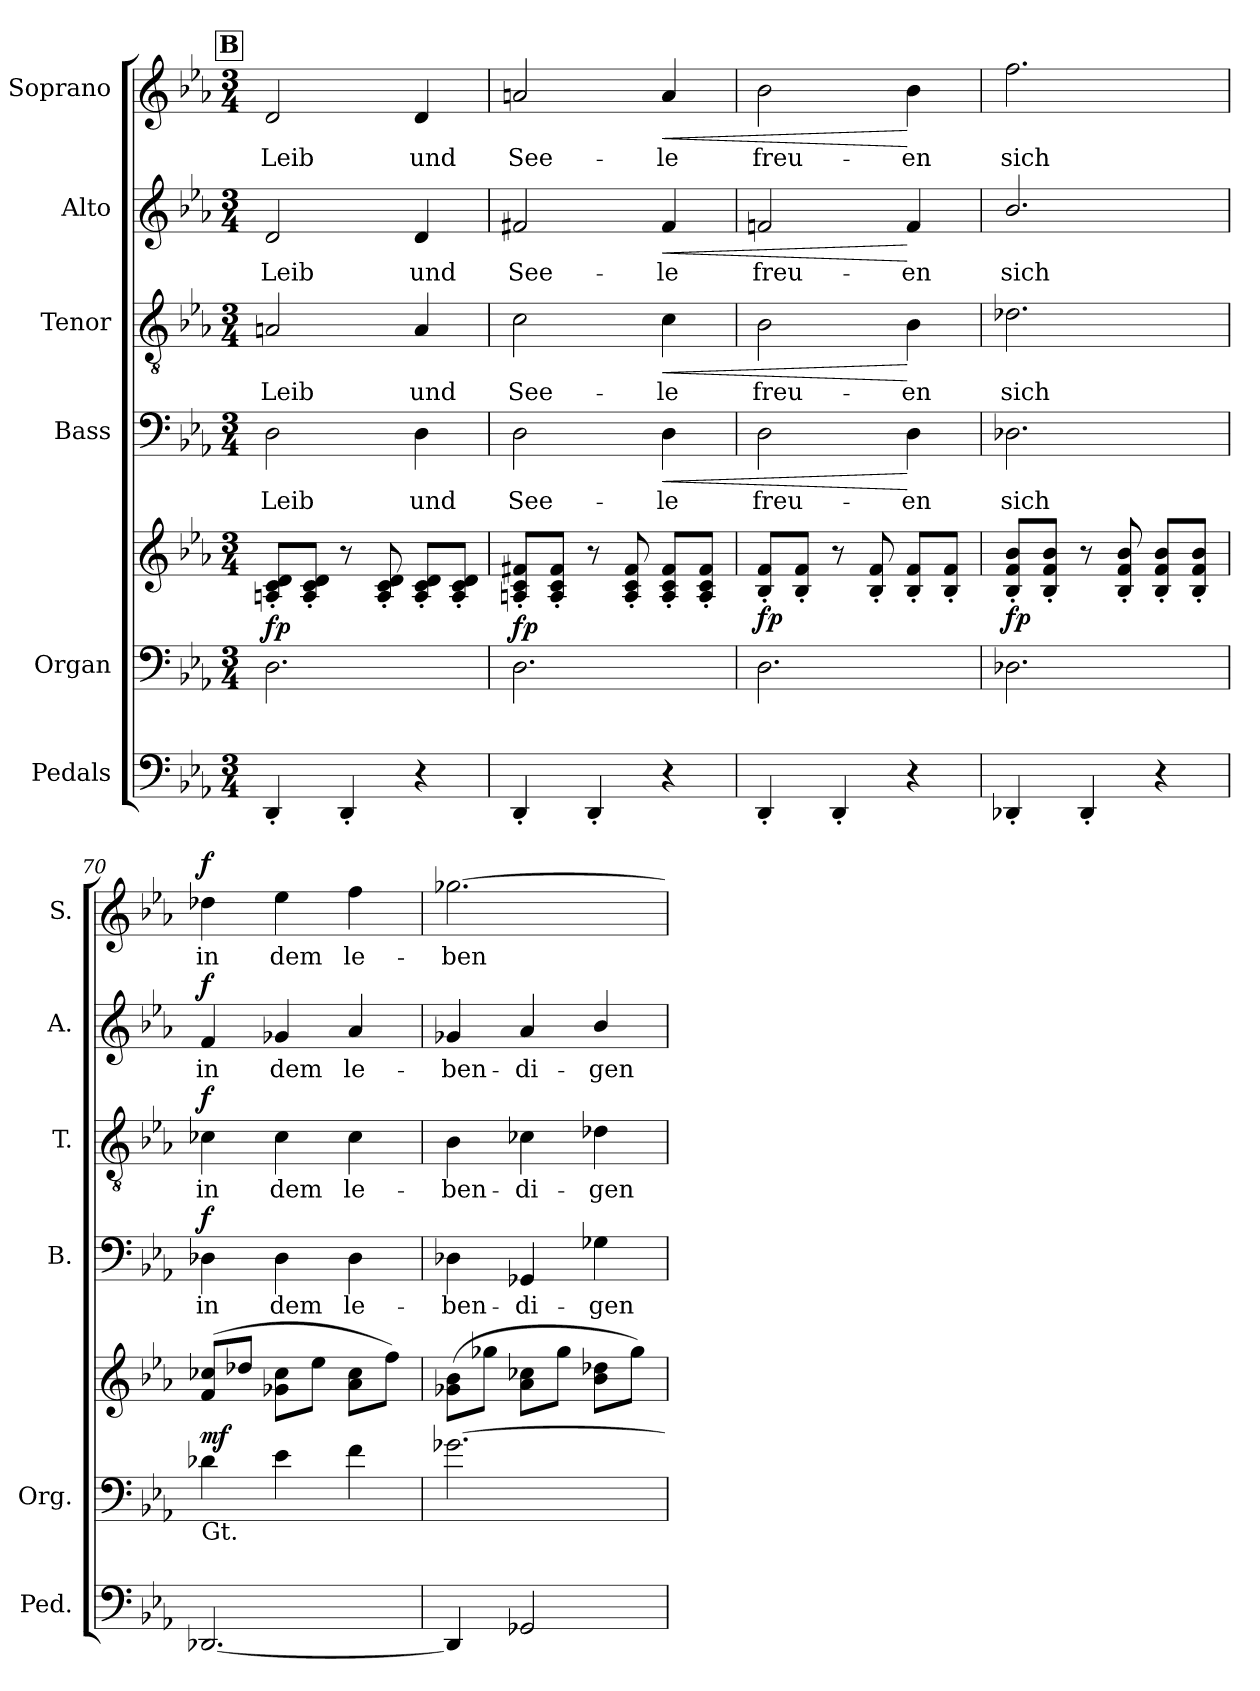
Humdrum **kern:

**kern	**kern	**kern	**dynam	**kern	**text	**dynam	**kern	**text	**dynam	**kern	**text	**dynam	**kern	**text	**dynam
*part6	*part5	*part5	*part5	*part4	*part4	*part4	*part3	*part3	*part3	*part2	*part2	*part2	*part1	*part1	*part1
*staff7	*staff6	*staff5	*staff5/6	*staff4	*staff4	*staff4	*staff3	*staff3	*staff3	*staff2	*staff2	*staff2	*staff1	*staff1	*staff1
*I"Pedals	*I"Organ	*	*	*I"Bass	*	*	*I"Tenor	*	*	*I"Alto	*	*	*I"Soprano	*	*
*I'Ped.	*I'Org.	*	*	*I'B.	*	*	*I'T.	*	*	*I'A.	*	*	*I'S.	*	*
!!LO:LB:g=z
*clefF4	*clefF4	*clefG2	*	*clefF4	*	*	*clefGv2	*	*	*clefG2	*	*	*clefG2	*	*
*	*	*	*	*	*	*	*ITrd7c12	*	*	*	*	*	*	*	*
*k[b-e-a-]	*k[b-e-a-]	*k[b-e-a-]	*	*k[b-e-a-]	*	*	*k[b-e-a-]	*	*	*k[b-e-a-]	*	*	*k[b-e-a-]	*	*
*E-:	*E-:	*E-:	*	*E-:	*	*	*E-:	*	*	*E-:	*	*	*E-:	*	*
*M3/4	*M3/4	*M3/4	*	*M3/4	*	*	*M3/4	*	*	*M3/4	*	*	*M3/4	*	*
!!LO:REH:place=s1:B:color=#000000:enc=box:fs=15.7124:t=B
=66	=66	=66	=66	=66	=66	=66	=66	=66	=66	=66	=66	=66	=66	=66	=66
!	!	!	!	!	!LO:LY:b:color=#000000	!	!	!	!	!	!	!	!	!	!
!	!	!	!	!	!	!	!	!LO:LY:b:color=#000000	!	!	!	!	!	!	!
!	!	!	!	!	!	!	!	!	!	!	!LO:LY:b:color=#000000	!	!	!	!
!	!	!	!	!	!	!	!	!	!	!	!	!	!	!LO:LY:b:color=#000000	!
4DD'i/	2.Di\	8Ani'/ 8ci'/ 8di'/L	fp	2Di\	Leib	.	2AAni/	Leib	.	2di/	Leib	.	2di/	Leib	.
.	.	8Ai'/ 8ci'/ 8di'/J	.	.	.	.	.	.	.	.	.	.	.	.	.
4DD'i/	.	8r	.	.	.	.	.	.	.	.	.	.	.	.	.
.	.	8Ai/' 8ci' 8di'	.	.	.	.	.	.	.	.	.	.	.	.	.
!	!	!	!	!	!LO:LY:b:color=#000000	!	!	!	!	!	!	!	!	!	!
!	!	!	!	!	!	!	!	!LO:LY:b:color=#000000	!	!	!	!	!	!	!
!	!	!	!	!	!	!	!	!	!	!	!LO:LY:b:color=#000000	!	!	!	!
!	!	!	!	!	!	!	!	!	!	!	!	!	!	!LO:LY:b:color=#000000	!
4r	.	8Ai'/ 8ci'/ 8di'/L	.	4Di\	und	.	4AAi/	und	.	4di/	und	.	4di/	und	.
.	.	8Ai'/ 8ci'/ 8di'/J	.	.	.	.	.	.	.	.	.	.	.	.	.
=67	=67	=67	=67	=67	=67	=67	=67	=67	=67	=67	=67	=67	=67	=67	=67
!	!	!	!	!	!LO:LY:b:color=#000000	!	!	!	!	!	!	!	!	!	!
!	!	!	!	!	!	!	!	!LO:LY:b:color=#000000	!	!	!	!	!	!	!
!	!	!	!	!	!	!	!	!	!	!	!LO:LY:b:color=#000000	!	!	!	!
!	!	!	!	!	!	!	!	!	!	!	!	!	!	!LO:LY:b:color=#000000	!
4DD'i/	2.Di\	8Ani'/ 8ci'/ 8f#Xi'/L	fp	2Di\	See-	.	2Ci\	See-	.	2f#Xi/	See-	.	2ani/	See-	.
.	.	8Ai'/ 8ci'/ 8f#i'/J	.	.	.	.	.	.	.	.	.	.	.	.	.
4DD'i/	.	8r	.	.	.	.	.	.	.	.	.	.	.	.	.
.	.	8Ai/' 8ci' 8f#i'	.	.	.	.	.	.	.	.	.	.	.	.	.
!	!	!	!	!	!LO:LY:b:color=#000000	!LO:HP:b	!	!	!	!	!	!	!	!	!
!	!	!	!	!	!	!	!	!LO:LY:b:color=#000000	!LO:HP:b	!	!	!	!	!	!
!	!	!	!	!	!	!	!	!	!	!	!LO:LY:b:color=#000000	!LO:HP:b	!	!	!
!	!	!	!	!	!	!	!	!	!	!	!	!	!	!LO:LY:b:color=#000000	!LO:HP:b
4r	.	8Ai'/ 8ci'/ 8f#i'/L	.	4Di\	-le	<	4Ci\	-le	<	4f#i/	-le	<	4ai/	-le	<
.	.	8Ai'/ 8ci'/ 8f#i'/J	.	.	.	.	.	.	.	.	.	.	.	.	.
=68	=68	=68	=68	=68	=68	=68	=68	=68	=68	=68	=68	=68	=68	=68	=68
!	!	!	!	!	!LO:LY:b:color=#000000	!	!	!	!	!	!	!	!	!	!
!	!	!	!	!	!	!	!	!LO:LY:b:color=#000000	!	!	!	!	!	!	!
!	!	!	!	!	!	!	!	!	!	!	!LO:LY:b:color=#000000	!	!	!	!
!	!	!	!	!	!	!	!	!	!	!	!	!	!	!LO:LY:b:color=#000000	!
4DD'i/	2.Di\	8B-i'/ 8fi'/L	fp	2Di\	freu-	.	2BB-i\	freu-	.	2fni/	freu-	.	2b-i\	freu-	.
.	.	8B-i'/ 8fi'/J	.	.	.	.	.	.	.	.	.	.	.	.	.
4DD'i/	.	8r	.	.	.	.	.	.	.	.	.	.	.	.	.
.	.	8B-i/' 8fi'	.	.	.	.	.	.	.	.	.	.	.	.	.
!	!	!	!	!	!LO:LY:b:color=#000000	!	!	!	!	!	!	!	!	!	!
!	!	!	!	!	!	!	!	!LO:LY:b:color=#000000	!	!	!	!	!	!	!
!	!	!	!	!	!	!	!	!	!	!	!LO:LY:b:color=#000000	!	!	!	!
!	!	!	!	!	!	!	!	!	!	!	!	!	!	!LO:LY:b:color=#000000	!
4r	.	8B-i'/ 8fi'/L	.	4Di\	-en	[	4BB-i\	-en	[	4fi/	-en	[	4b-i\	-en	[
.	.	8B-i'/ 8fi'/J	.	.	.	.	.	.	.	.	.	.	.	.	.
=69	=69	=69	=69	=69	=69	=69	=69	=69	=69	=69	=69	=69	=69	=69	=69
!	!	!	!	!	!LO:LY:b:color=#000000	!	!	!	!	!	!	!	!	!	!
!	!	!	!	!	!	!	!	!LO:LY:b:color=#000000	!	!	!	!	!	!	!
!	!	!	!	!	!	!	!	!	!	!	!LO:LY:b:color=#000000	!	!	!	!
!	!	!	!	!	!	!	!	!	!	!	!	!	!	!LO:LY:b:color=#000000	!
4DD-X'i/	2.D-Xi\	8B-i'/ 8fi'/ 8b-i'/L	fp	2.D-Xi\	sich	.	2.D-Xi\	sich	.	2.b-i/	sich	.	2.ffi\	sich	.
.	.	8B-i'/ 8fi'/ 8b-i'/J	.	.	.	.	.	.	.	.	.	.	.	.	.
4DD-'i/	.	8r	.	.	.	.	.	.	.	.	.	.	.	.	.
.	.	8B-i/' 8fi' 8b-i'	.	.	.	.	.	.	.	.	.	.	.	.	.
4r	.	8B-i'/ 8fi'/ 8b-i'/L	.	.	.	.	.	.	.	.	.	.	.	.	.
.	.	8B-i'/ 8fi'/ 8b-i'/J	.	.	.	.	.	.	.	.	.	.	.	.	.
=70	=70	=70	=70	=70	=70	=70	=70	=70	=70	=70	=70	=70	=70	=70	=70
!	!	!	!	!	!LO:LY:b:color=#000000	!	!	!	!	!	!	!	!	!	!
!	!	!	!	!	!	!	!	!LO:LY:b:color=#000000	!	!	!	!	!	!	!
!	!	!	!	!	!	!	!	!	!	!	!LO:LY:b:color=#000000	!	!	!	!
!	!LO:TX:b:t=Gt.	!	!	!	!	!	!	!	!	!	!	!	!	!	!
!	!	!	!	!	!	!	!	!	!	!	!	!	!	!LO:LY:b:color=#000000	!
[2.DD-Xi/	4d-Xi\	(8fi/ 8cc-Xi/L	mf	4D-Xi\	in	f	4C-Xi\	in	f	4fi/	in	f	4dd-Xi\	in	f
.	.	8dd-Xi/J	.	.	.	.	.	.	.	.	.	.	.	.	.
!	!	!	!	!	!LO:LY:b:color=#000000	!	!	!	!	!	!	!	!	!	!
!	!	!	!	!	!	!	!	!LO:LY:b:color=#000000	!	!	!	!	!	!	!
!	!	!	!	!	!	!	!	!	!	!	!LO:LY:b:color=#000000	!	!	!	!
!	!	!	!	!	!	!	!	!	!	!	!	!	!	!LO:LY:b:color=#000000	!
.	4e-i\	8g-Xi\ 8cc-i\L	.	4D-i\	dem	.	4C-i\	dem	.	4g-Xi/	dem	.	4ee-i\	dem	.
.	.	8ee-i\J	.	.	.	.	.	.	.	.	.	.	.	.	.
!	!	!	!	!	!LO:LY:b:color=#000000	!	!	!	!	!	!	!	!	!	!
!	!	!	!	!	!	!	!	!LO:LY:b:color=#000000	!	!	!	!	!	!	!
!	!	!	!	!	!	!	!	!	!	!	!LO:LY:b:color=#000000	!	!	!	!
!	!	!	!	!	!	!	!	!	!	!	!	!	!	!LO:LY:b:color=#000000	!
.	4fi\	8a-i\ 8cc-i\L	.	4D-i\	le-	.	4C-i\	le-	.	4a-i/	le-	.	4ffi\	le-	.
.	.	8ffi\J)	.	.	.	.	.	.	.	.	.	.	.	.	.
=71	=71	=71	=71	=71	=71	=71	=71	=71	=71	=71	=71	=71	=71	=71	=71
!	!	!	!	!	!LO:LY:b:color=#000000	!	!	!	!	!	!	!	!	!	!
!	!	!	!	!	!	!	!	!LO:LY:b:color=#000000	!	!	!	!	!	!	!
!	!	!	!	!	!	!	!	!	!	!	!LO:LY:b:color=#000000	!	!	!	!
!	!	!	!	!	!	!	!	!	!	!	!	!	!	!LO:LY:b:color=#000000	!
4DD-i/]	[2.g-Xi\	(8g-Xi\ 8b-i\L	.	4D-Xi\	-ben-	.	4BB-i\	-ben-	.	4g-Xi/	-ben-	.	[2.gg-Xi\	-ben-	.
.	.	8gg-Xi\J	.	.	.	.	.	.	.	.	.	.	.	.	.
!	!	!	!	!	!LO:LY:b:color=#000000	!	!	!	!	!	!	!	!	!	!
!	!	!	!	!	!	!	!	!LO:LY:b:color=#000000	!	!	!	!	!	!	!
!	!	!	!	!	!	!	!	!	!	!	!LO:LY:b:color=#000000	!	!	!	!
2GG-Xi/	.	8a-i\ 8cc-Xi\L	.	4GG-Xi/	-di-	.	4C-Xi\	-di-	.	4a-i/	-di-	.	.	.	.
.	.	8gg-i\J	.	.	.	.	.	.	.	.	.	.	.	.	.
!	!	!	!	!	!LO:LY:b:color=#000000	!	!	!	!	!	!	!	!	!	!
!	!	!	!	!	!	!	!	!LO:LY:b:color=#000000	!	!	!	!	!	!	!
!	!	!	!	!	!	!	!	!	!	!	!LO:LY:b:color=#000000	!	!	!	!
.	.	8b-i\ 8dd-Xi\L	.	4G-Xi\	-gen	.	4D-Xi\	-gen	.	4b-i/	-gen	.	.	.	.
.	.	8gg-i\J)	.	.	.	.	.	.	.	.	.	.	.	.	.
=	=	=	=	=	=	=	=	=	=	=	=	=	=	=	=
*-	*-	*-	*-	*-	*-	*-	*-	*-	*-	*-	*-	*-	*-	*-	*-
